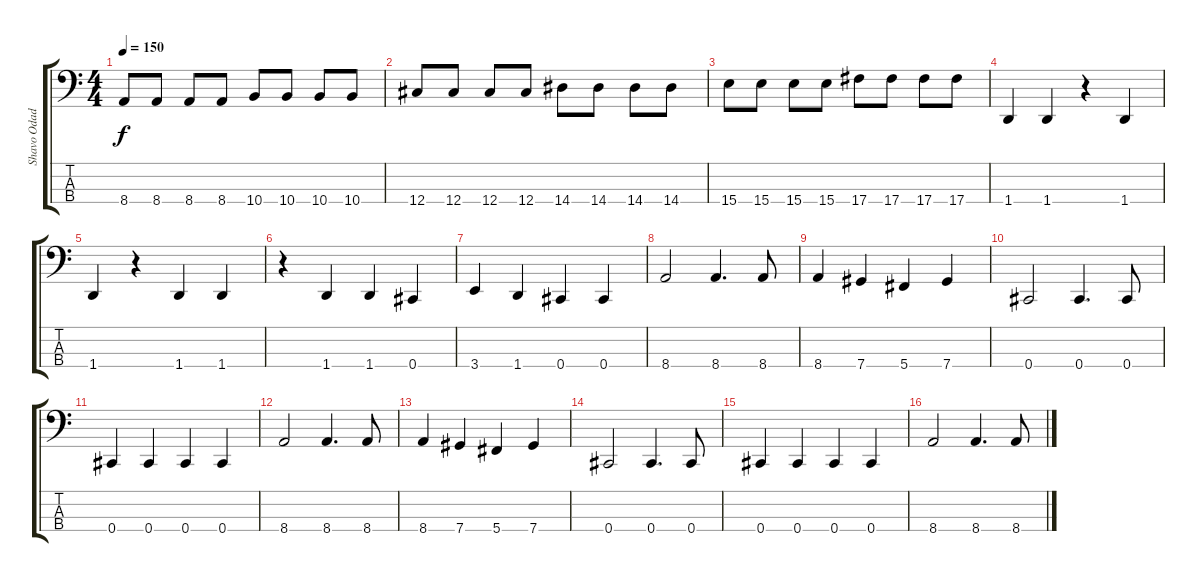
\track ("Shavo Odadjian(Bass)" "Shavo Odad") {instrument electricbassfinger}
\staff {score tabs}
\tuning (Gb2 Db2 Ab1 Db1) {hide}
\ts (4 4)
\tempo 150
\clef f4
\ks c
8.4.8{dy f} 8.4.8 8.4.8 8.4.8 10.4.8 10.4.8 10.4.8 10.4.8 |
12.4.8 12.4.8 12.4.8 12.4.8 14.4.8 14.4.8 14.4.8 14.4.8 |
15.4.8 15.4.8 15.4.8 15.4.8 17.4.8 17.4.8 17.4.8 17.4.8 |
1.4.4 1.4.4 r.4 1.4.4 |
1.4.4 r.4 1.4.4 1.4.4 |
r.4 1.4.4 1.4.4 0.4.4 |
3.4.4 1.4.4 0.4.4 0.4.4 |
8.4.2 8.4.4{d} 8.4.8 |
8.4.4 7.4.4 5.4.4 7.4.4 |
0.4.2 0.4.4{d} 0.4.8 |
0.4.4 0.4.4 0.4.4 0.4.4 |
8.4.2 8.4.4{d} 8.4.8 |
8.4.4 7.4.4 5.4.4 7.4.4 |
0.4.2 0.4.4{d} 0.4.8 |
0.4.4 0.4.4 0.4.4 0.4.4 |
8.4.2 8.4.4{d} 8.4.8
